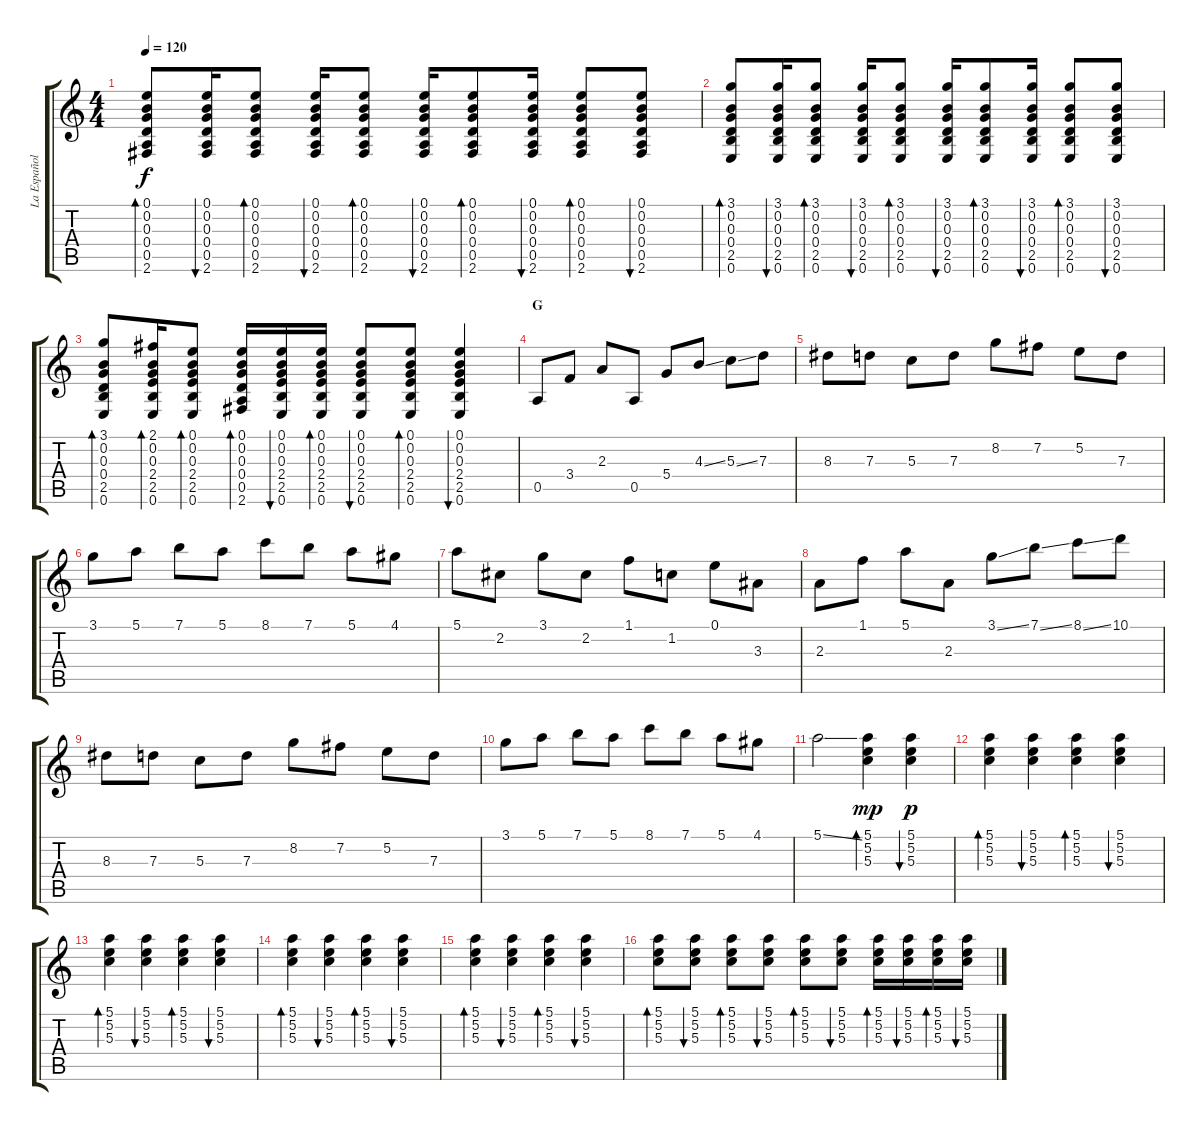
\track ("La Española" "La Español") {instrument acousticguitarnylon}
\staff {score tabs}
\tuning (E4 B3 G3 D3 A2 E2) {hide}
\ts (4 4)
\tempo 120
\clef g2
\ks c
(0.1 0.2 0.3 0.4 0.5 2.6).8{bd 60 dy f} (0.1 0.2 0.3 0.4 0.5 2.6).16{bu 60} (0.1 0.2 0.3 0.4 0.5 2.6).8{bd 60} (0.1 0.2 0.3 0.4 0.5 2.6).16{bu 60} (0.1 0.2 0.3 0.4 0.5 2.6).8{bd 60} (0.1 0.2 0.3 0.4 0.5 2.6).16{bu 60} (0.1 0.2 0.3 0.4 0.5 2.6).8{bd 60} (0.1 0.2 0.3 0.4 0.5 2.6).16{bu 60} (0.1 0.2 0.3 0.4 0.5 2.6).8{bd 60} (0.1 0.2 0.3 0.4 0.5 2.6).8{bu 60} |
(3.1 0.2 0.3 0.4 2.5 0.6).8{bd 60} (3.1 0.2 0.3 0.4 2.5 0.6).16{bu 60} (3.1 0.2 0.3 0.4 2.5 0.6).8{bd 60} (3.1 0.2 0.3 0.4 2.5 0.6).16{bu 60} (3.1 0.2 0.3 0.4 2.5 0.6).8{bd 60} (3.1 0.2 0.3 0.4 2.5 0.6).16{bu 60} (3.1 0.2 0.3 0.4 2.5 0.6).8{bd 60} (3.1 0.2 0.3 0.4 2.5 0.6).16{bu 60} (3.1 0.2 0.3 0.4 2.5 0.6).8{bd 60} (3.1 0.2 0.3 0.4 2.5 0.6).8{bu 60} |
(3.1 0.2 0.3 0.4 2.5 0.6).8{bd 60} (2.1 0.2 0.3 2.4 2.5 0.6).16{bd 60} (0.1 0.2 0.3 2.4 2.5 0.6).8{bd 60} (0.1 0.2 0.3 0.4 0.5 2.6).16{bd 60} (0.1 0.2 0.3 2.4 2.5 0.6).16{bu 60} (0.1 0.2 0.3 2.4 2.5 0.6).16{bd 60} (0.1 0.2 0.3 2.4 2.5 0.6).8{bu 60} (0.1 0.2 0.3 2.4 2.5 0.6).8{bd 60} (0.1 0.2 0.3 2.4 2.5 0.6).4{bu 60} |
\section ("" "G")
0.5.8 3.4.8 2.3.8 0.5.8 5.4.8 4.3{ss}.8 5.3{ss}.8 7.3.8 |
8.3.8 7.3.8 5.3.8 7.3.8 8.2.8 7.2.8 5.2.8 7.3.8 |
3.1.8 5.1.8 7.1.8 5.1.8 8.1.8 7.1.8 5.1.8 4.1.8 |
5.1.8 2.2.8 3.1.8 2.2.8 1.1.8 1.2.8 0.1.8 3.3.8 |
2.3.8 1.1.8 5.1.8 2.3.8 3.1{ss}.8 7.1{ss}.8 8.1{ss}.8 10.1.8 |
8.3.8 7.3.8 5.3.8 7.3.8 8.2.8 7.2.8 5.2.8 7.3.8 |
3.1.8 5.1.8 7.1.8 5.1.8 8.1.8 7.1.8 5.1.8 4.1.8 |
5.1{ss}.2 (5.1 5.2 5.3).4{bd 60 dy mp} (5.1 5.2 5.3).4{bu 60 dy p} |
(5.1 5.2 5.3).4{bd 60} (5.1 5.2 5.3).4{bu 60} (5.1 5.2 5.3).4{bd 60} (5.1 5.2 5.3).4{bu 60} |
(5.1 5.2 5.3).4{bd 60} (5.1 5.2 5.3).4{bu 60} (5.1 5.2 5.3).4{bd 60} (5.1 5.2 5.3).4{bu 60} |
(5.1 5.2 5.3).4{bd 60} (5.1 5.2 5.3).4{bu 60} (5.1 5.2 5.3).4{bd 60} (5.1 5.2 5.3).4{bu 60} |
(5.1 5.2 5.3).4{bd 60} (5.1 5.2 5.3).4{bu 60} (5.1 5.2 5.3).4{bd 60} (5.1 5.2 5.3).4{bu 60} |
(5.1 5.2 5.3).8{bd 60} (5.1 5.2 5.3).8{bu 60} (5.1 5.2 5.3).8{bd 60} (5.1 5.2 5.3).8{bu 60} (5.1 5.2 5.3).8{bd 60} (5.1 5.2 5.3).8{bu 60} (5.1 5.2 5.3).16{bd 60} (5.1 5.2 5.3).16{bu 60} (5.1 5.2 5.3).16{bd 60} (5.1 5.2 5.3).16{bu 60}
